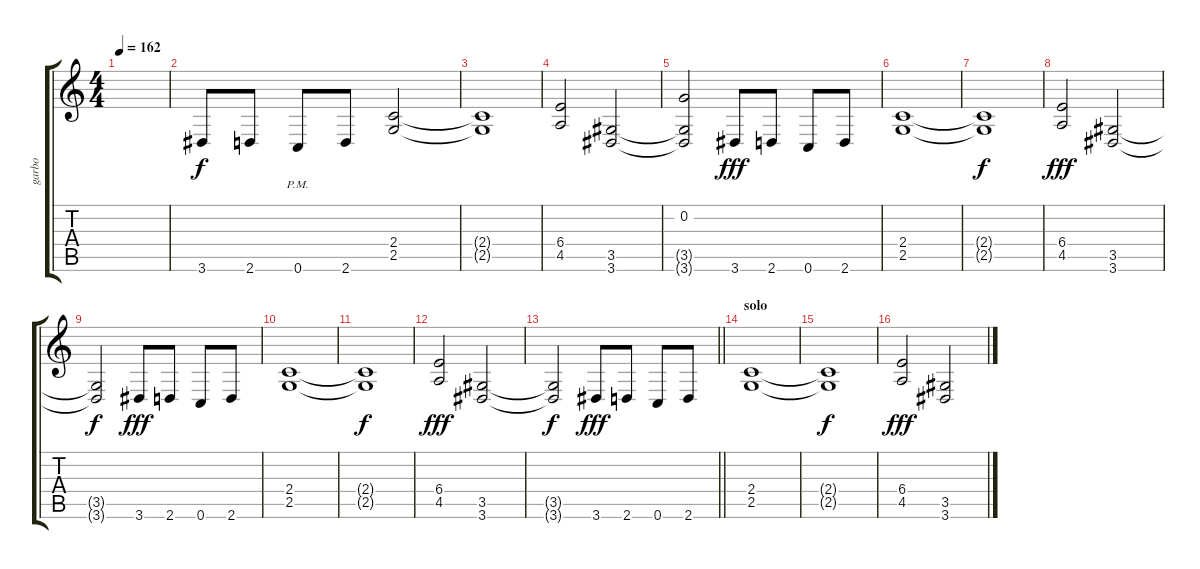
\track ("garbo" "garbo") {instrument overdrivenguitar}
\staff {score tabs}
\tuning (C4 G3 Eb3 Bb2 F2 C2) {hide}
\ts (4 4)
\tempo 162
\clef g2
\ks c
|
3.6.8 2.6.8 0.6{pm}.8 2.6.8 (2.4 2.5).2 |
(2.4{t} 2.5{t}).1 |
(6.4 4.5).2 (3.5 3.6).2 |
(0.2 3.5{t} 3.6{t}).2 3.6.8{dy fff} 2.6.8 0.6.8 2.6.8 |
(2.4 2.5).1 |
(2.4{t} 2.5{t}).1{dy f} |
(6.4 4.5).2{dy fff} (3.5 3.6).2 |
(3.5{t} 3.6{t}).2{dy f} 3.6.8{dy fff} 2.6.8 0.6.8 2.6.8 |
(2.4 2.5).1 |
(2.4{t} 2.5{t}).1{dy f} |
(6.4 4.5).2{dy fff} (3.5 3.6).2 |
\barLineRight lightlight
(3.5{t} 3.6{t}).2{dy f} 3.6.8{dy fff} 2.6.8 0.6.8 2.6.8 |
\section ("" "solo")
(2.4 2.5).1 |
(2.4{t} 2.5{t}).1{dy f} |
(6.4 4.5).2{dy fff} (3.5 3.6).2
